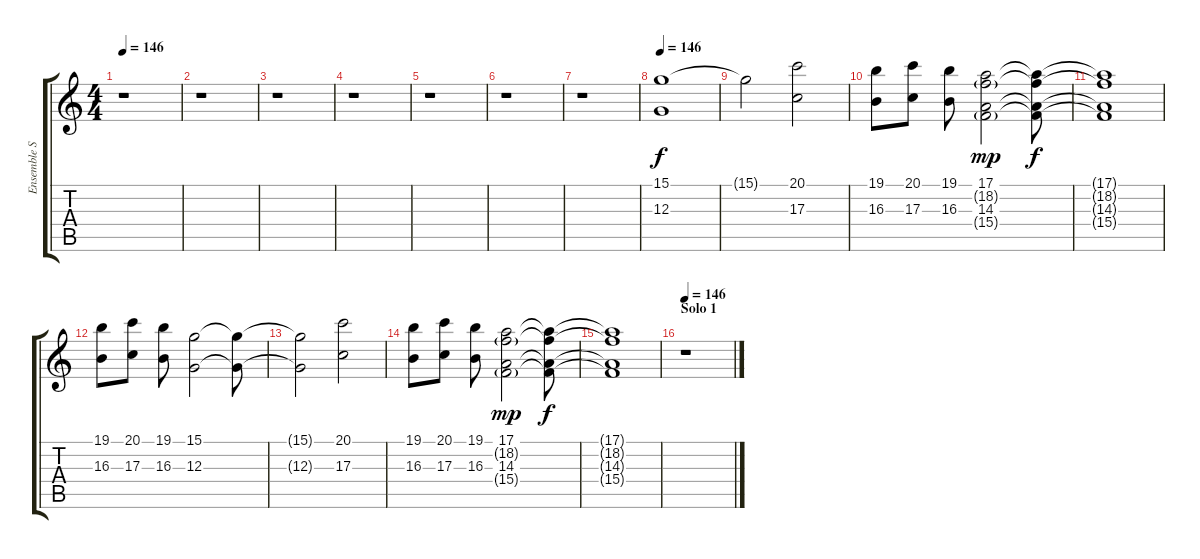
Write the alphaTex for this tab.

\track ("Ensemble String" "Ensemble S") {instrument stringensemble1}
\staff {score tabs}
\tuning (E4 B3 G3 D3 A2 E2) {hide}
\ts (4 4)
\tempo 146
\clef g2
\ks c
r.1{dy f} |
r.1 |
r.1 |
r.1 |
r.1 |
r.1 |
r.1 |
\section ("" "")
\tempo 146
(15.1 12.3).1{volume 10} |
15.1{t}.2 (20.1 17.3).2 |
(19.1 16.3).8 (20.1 17.3).8 (19.1 16.3).8 (17.1 18.2{g} 14.3 15.4{g}).2{dy mp} (17.1{t} 18.2{t} 14.3{t} 15.4{t}).8{dy f} |
(17.1{t} 18.2{t} 14.3{t} 15.4{t}).1 |
(19.1 16.3).8 (20.1 17.3).8 (19.1 16.3).8 (15.1 12.3).2 (15.1{t} 12.3{t}).8 |
(15.1{t} 12.3{t}).2 (20.1 17.3).2 |
(19.1 16.3).8 (20.1 17.3).8 (19.1 16.3).8 (17.1 18.2{g} 14.3 15.4{g}).2{dy mp} (17.1{t} 18.2{t} 14.3{t} 15.4{t}).8{dy f} |
(17.1{t} 18.2{t} 14.3{t} 15.4{t}).1 |
\section ("" "Solo 1")
\tempo 146
r.1
